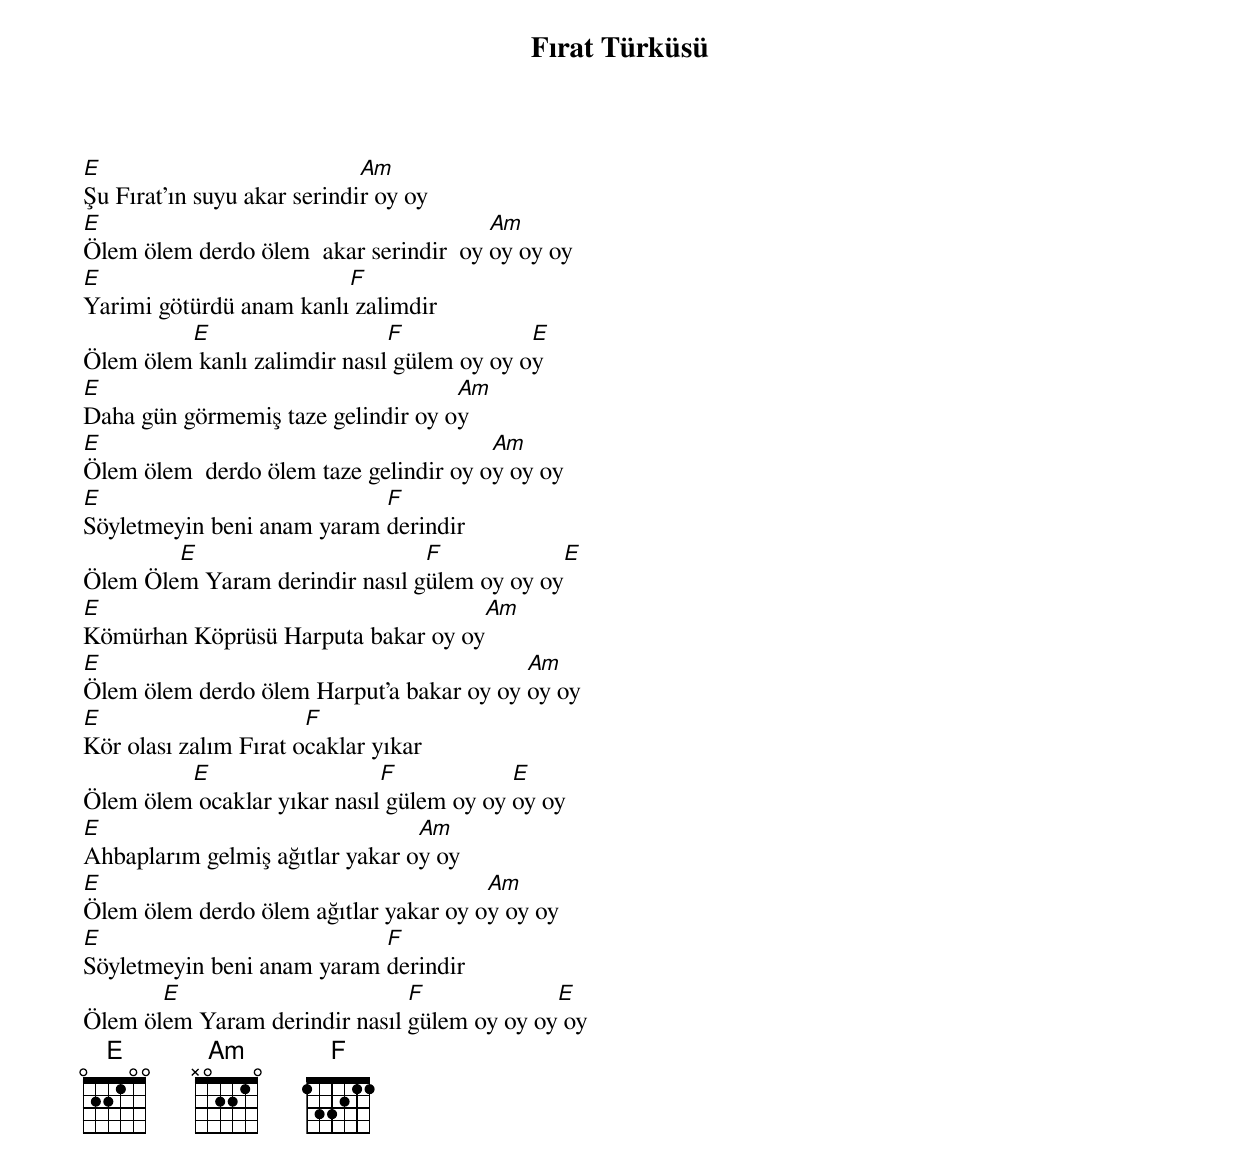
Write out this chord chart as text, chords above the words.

{title: Fırat Türküsü}
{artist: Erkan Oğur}

E                            Am
Şu Fırat'ın suyu akar serindir oy oy
E                                       Am
Ölem ölem derdo ölem  akar serindir  oy oy oy oy
E                        F
Yarimi götürdü anam kanlı zalimdir
         E                    F             E
Ölem ölem kanlı zalimdir nasıl gülem oy oy oy
E                                   Am
Daha gün görmemiş taze gelindir oy oy
E                                       Am
Ölem ölem  derdo ölem taze gelindir oy oy oy oy
E                           F
Söyletmeyin beni anam yaram derindir
        E                       F            E
Ölem Ölem Yaram derindir nasıl gülem oy oy oy
E                                   Am
Kömürhan Köprüsü Harputa bakar oy oy
E                                         Am
Ölem ölem derdo ölem Harput'a bakar oy oy oy oy
E                      F
Kör olası zalım Fırat ocaklar yıkar
         E                   F            E
Ölem ölem ocaklar yıkar nasıl gülem oy oy oy oy
E                                Am
Ahbaplarım gelmiş ağıtlar yakar oy oy
E                                      Am
Ölem ölem derdo ölem ağıtlar yakar oy oy oy oy
E                           F
Söyletmeyin beni anam yaram derindir
       E                       F             E
Ölem ölem Yaram derindir nasıl gülem oy oy oy oy
